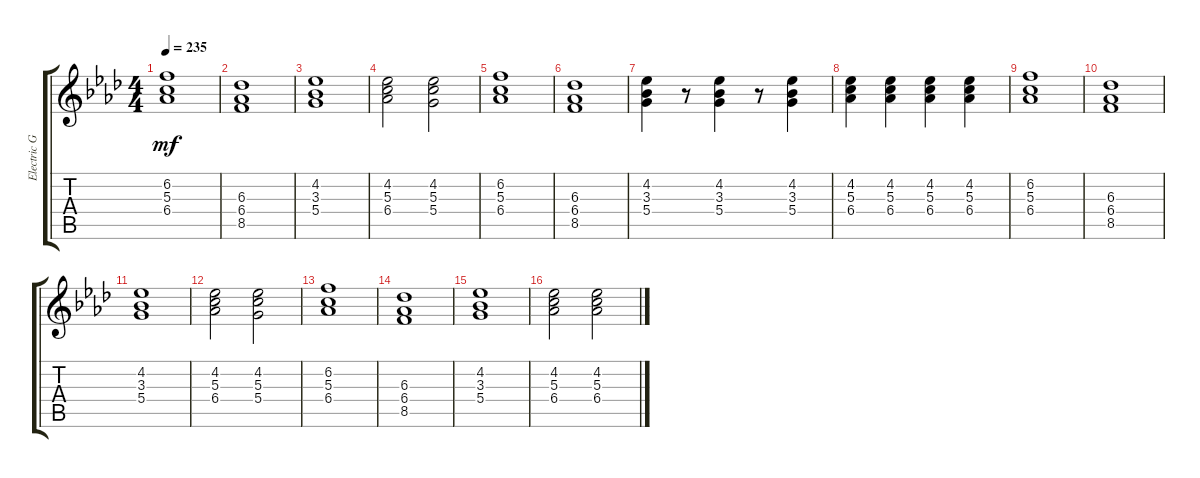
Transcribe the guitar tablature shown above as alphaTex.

\track ("Electric Guitar" "Electric G") {instrument distortionguitar}
\staff {score tabs}
\tuning (E4 B3 G3 D3 A2 E2) {hide}
\ts (4 4)
\tempo 235
\clef g2
\ks ab
(6.2 5.3 6.4).1{dy mf} |
(6.3 6.4 8.5).1 |
(4.2 3.3 5.4).1 |
(4.2 5.3 6.4).2 (4.2 5.3 5.4).2 |
(6.2 5.3 6.4).1 |
(6.3 6.4 8.5).1 |
(4.2 3.3 5.4).4 r.8 (4.2 3.3 5.4).4 r.8 (4.2 3.3 5.4).4 |
(4.2 5.3 6.4).4 (4.2 5.3 6.4).4 (4.2 5.3 6.4).4 (4.2 5.3 6.4).4 |
(6.2 5.3 6.4).1 |
(6.3 6.4 8.5).1 |
(4.2 3.3 5.4).1 |
(4.2 5.3 6.4).2 (4.2 5.3 5.4).2 |
(6.2 5.3 6.4).1 |
(6.3 6.4 8.5).1 |
(4.2 3.3 5.4).1 |
(4.2 5.3 6.4).2 (4.2 5.3 6.4).2
